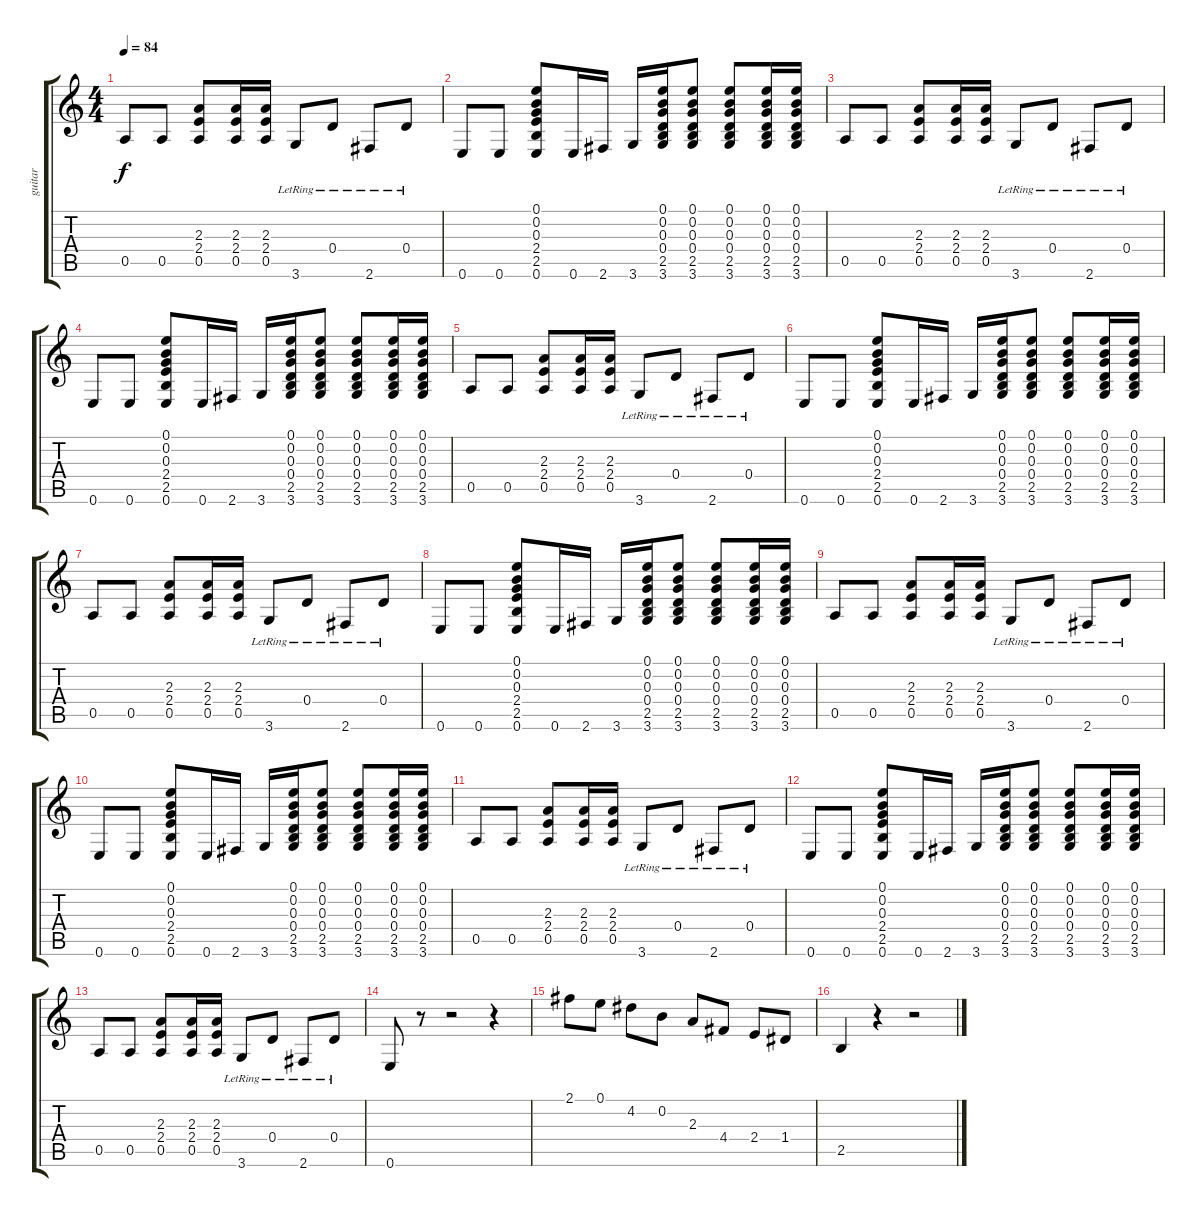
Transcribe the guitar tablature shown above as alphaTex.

\track ("guitar" "guitar") {instrument acousticguitarsteel}
\staff {score tabs}
\tuning (E4 B3 G3 D3 A2 E2) {hide}
\ts (4 4)
\tempo 84
\clef g2
\ks c
0.5.8{dy f} 0.5.8 (2.3 2.4 0.5).8 (2.3 2.4 0.5).16 (2.3 2.4 0.5).16 3.6{lr}.8 0.4{lr}.8 2.6{lr}.8 0.4{lr}.8 |
0.6.8 0.6.8 (0.1 0.2 0.3 2.4 2.5 0.6).8 0.6.16 2.6.16 3.6.16 (0.1 0.2 0.3 0.4 2.5 3.6).16 (0.1 0.2 0.3 0.4 2.5 3.6).8 (0.1 0.2 0.3 0.4 2.5 3.6).8 (0.1 0.2 0.3 0.4 2.5 3.6).16 (0.1 0.2 0.3 0.4 2.5 3.6).16 |
0.5.8 0.5.8 (2.3 2.4 0.5).8 (2.3 2.4 0.5).16 (2.3 2.4 0.5).16 3.6{lr}.8 0.4{lr}.8 2.6{lr}.8 0.4{lr}.8 |
0.6.8 0.6.8 (0.1 0.2 0.3 2.4 2.5 0.6).8 0.6.16 2.6.16 3.6.16 (0.1 0.2 0.3 0.4 2.5 3.6).16 (0.1 0.2 0.3 0.4 2.5 3.6).8 (0.1 0.2 0.3 0.4 2.5 3.6).8 (0.1 0.2 0.3 0.4 2.5 3.6).16 (0.1 0.2 0.3 0.4 2.5 3.6).16 |
0.5.8 0.5.8 (2.3 2.4 0.5).8 (2.3 2.4 0.5).16 (2.3 2.4 0.5).16 3.6{lr}.8 0.4{lr}.8 2.6{lr}.8 0.4{lr}.8 |
0.6.8 0.6.8 (0.1 0.2 0.3 2.4 2.5 0.6).8 0.6.16 2.6.16 3.6.16 (0.1 0.2 0.3 0.4 2.5 3.6).16 (0.1 0.2 0.3 0.4 2.5 3.6).8 (0.1 0.2 0.3 0.4 2.5 3.6).8 (0.1 0.2 0.3 0.4 2.5 3.6).16 (0.1 0.2 0.3 0.4 2.5 3.6).16 |
0.5.8 0.5.8 (2.3 2.4 0.5).8 (2.3 2.4 0.5).16 (2.3 2.4 0.5).16 3.6{lr}.8 0.4{lr}.8 2.6{lr}.8 0.4{lr}.8 |
0.6.8 0.6.8 (0.1 0.2 0.3 2.4 2.5 0.6).8 0.6.16 2.6.16 3.6.16 (0.1 0.2 0.3 0.4 2.5 3.6).16 (0.1 0.2 0.3 0.4 2.5 3.6).8 (0.1 0.2 0.3 0.4 2.5 3.6).8 (0.1 0.2 0.3 0.4 2.5 3.6).16 (0.1 0.2 0.3 0.4 2.5 3.6).16 |
0.5.8 0.5.8 (2.3 2.4 0.5).8 (2.3 2.4 0.5).16 (2.3 2.4 0.5).16 3.6{lr}.8 0.4{lr}.8 2.6{lr}.8 0.4{lr}.8 |
0.6.8 0.6.8 (0.1 0.2 0.3 2.4 2.5 0.6).8 0.6.16 2.6.16 3.6.16 (0.1 0.2 0.3 0.4 2.5 3.6).16 (0.1 0.2 0.3 0.4 2.5 3.6).8 (0.1 0.2 0.3 0.4 2.5 3.6).8 (0.1 0.2 0.3 0.4 2.5 3.6).16 (0.1 0.2 0.3 0.4 2.5 3.6).16 |
0.5.8 0.5.8 (2.3 2.4 0.5).8 (2.3 2.4 0.5).16 (2.3 2.4 0.5).16 3.6{lr}.8 0.4{lr}.8 2.6{lr}.8 0.4{lr}.8 |
0.6.8 0.6.8 (0.1 0.2 0.3 2.4 2.5 0.6).8 0.6.16 2.6.16 3.6.16 (0.1 0.2 0.3 0.4 2.5 3.6).16 (0.1 0.2 0.3 0.4 2.5 3.6).8 (0.1 0.2 0.3 0.4 2.5 3.6).8 (0.1 0.2 0.3 0.4 2.5 3.6).16 (0.1 0.2 0.3 0.4 2.5 3.6).16 |
0.5.8 0.5.8 (2.3 2.4 0.5).8 (2.3 2.4 0.5).16 (2.3 2.4 0.5).16 3.6{lr}.8 0.4{lr}.8 2.6{lr}.8 0.4{lr}.8 |
0.6.8 r.8 r.2 r.4 |
2.1.8 0.1.8 4.2.8 0.2.8 2.3.8 4.4.8 2.4.8 1.4.8 |
2.5.4 r.4 r.2
